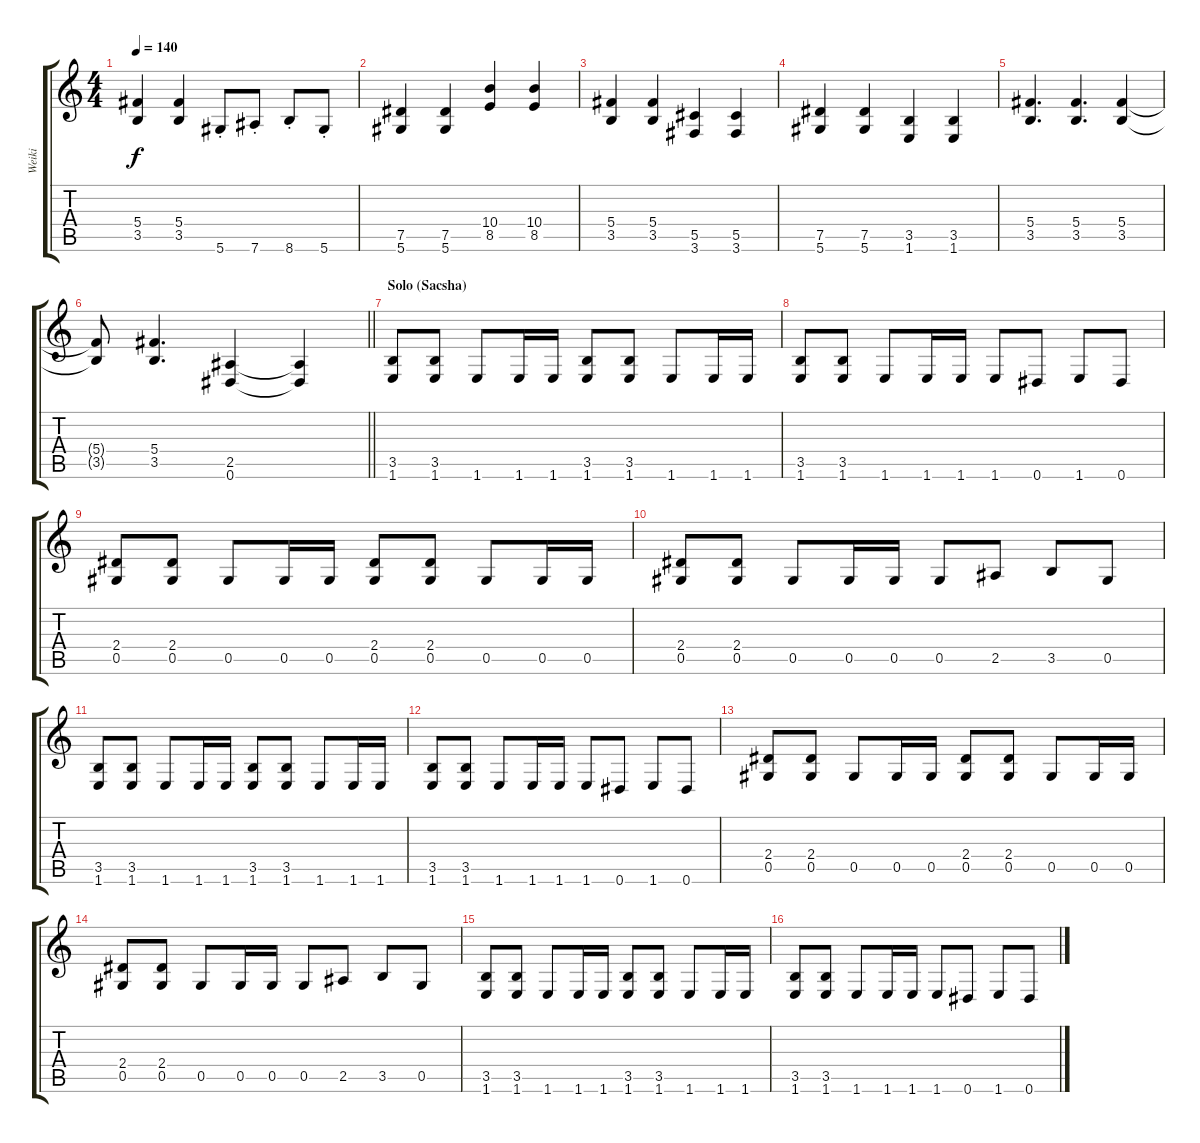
\track ("Weiki" "Weiki") {instrument distortionguitar}
\staff {score tabs}
\tuning (Eb4 Bb3 Gb3 Db3 Ab2 Eb2) {hide}
\ts (4 4)
\tempo 140
\clef g2
\ks c
(5.4 3.5).4{dy f} (5.4 3.5).4 5.6{st}.8 7.6{st}.8 8.6{st}.8 5.6{st}.8 |
(7.5 5.6).4 (7.5 5.6).4 (10.4 8.5).4 (10.4 8.5).4 |
(5.4 3.5).4 (5.4 3.5).4 (5.5 3.6).4 (5.5 3.6).4 |
(7.5 5.6).4 (7.5 5.6).4 (3.5 1.6).4 (3.5 1.6).4 |
(5.4 3.5).4{d} (5.4 3.5).4{d} (5.4 3.5).4 |
\barLineRight lightlight
(5.4{t} 3.5{t}).8 (5.4 3.5).4{d} (2.5 0.6).4 (2.5{t} 0.6{t}).4 |
\section ("" "Solo (Sacsha)")
(3.5 1.6).8 (3.5 1.6).8 1.6.8 1.6.16 1.6.16 (3.5 1.6).8 (3.5 1.6).8 1.6.8 1.6.16 1.6.16 |
(3.5 1.6).8 (3.5 1.6).8 1.6.8 1.6.16 1.6.16 1.6.8 0.6.8 1.6.8 0.6.8 |
(2.4 0.5).8 (2.4 0.5).8 0.5.8 0.5.16 0.5.16 (2.4 0.5).8 (2.4 0.5).8 0.5.8 0.5.16 0.5.16 |
(2.4 0.5).8 (2.4 0.5).8 0.5.8 0.5.16 0.5.16 0.5.8 2.5.8 3.5.8 0.5.8 |
(3.5 1.6).8 (3.5 1.6).8 1.6.8 1.6.16 1.6.16 (3.5 1.6).8 (3.5 1.6).8 1.6.8 1.6.16 1.6.16 |
(3.5 1.6).8 (3.5 1.6).8 1.6.8 1.6.16 1.6.16 1.6.8 0.6.8 1.6.8 0.6.8 |
(2.4 0.5).8 (2.4 0.5).8 0.5.8 0.5.16 0.5.16 (2.4 0.5).8 (2.4 0.5).8 0.5.8 0.5.16 0.5.16 |
(2.4 0.5).8 (2.4 0.5).8 0.5.8 0.5.16 0.5.16 0.5.8 2.5.8 3.5.8 0.5.8 |
(3.5 1.6).8 (3.5 1.6).8 1.6.8 1.6.16 1.6.16 (3.5 1.6).8 (3.5 1.6).8 1.6.8 1.6.16 1.6.16 |
(3.5 1.6).8 (3.5 1.6).8 1.6.8 1.6.16 1.6.16 1.6.8 0.6.8 1.6.8 0.6.8
